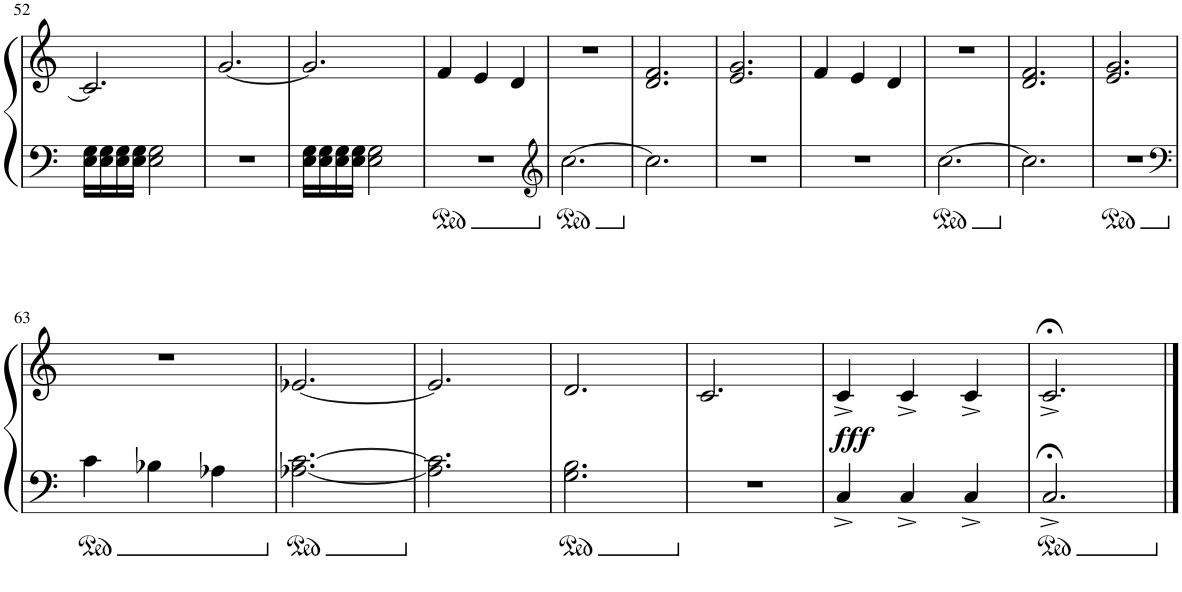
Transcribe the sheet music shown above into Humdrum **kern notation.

**kern	**kern	**dynam
*part1	*part1	*part1
*staff2	*staff1	*staff1/2
*I"Piano	*	*
*I'Pno.	*	*
!!LO:PB:g=z
*clefF4	*clefG2	*
*k[]	*k[]	*
*M3/4	*M3/4	*
=52	=52	=52
16E\ 16G\LL	2.c/]	.
16E\ 16G\	.	.
16E\ 16G\	.	.
16E\ 16G\JJ	.	.
2E\ 2G\	.	.
=53	=53	=53
2.r	[2.g/	.
=54	=54	=54
16E\ 16G\LL	2.g/]	.
16E\ 16G\	.	.
16E\ 16G\	.	.
16E\ 16G\JJ	.	.
2E\ 2G\	.	.
=55	=55	=55
2.r	4f/	.
.	4e/	.
.	4d/	.
=56	=56	=56
*clefG2	*	*
[2.cc\	2.r	.
=57	=57	=57
2.cc\]	2.d/ 2.f/	.
=58	=58	=58
2.r	2.e/ 2.g/	.
=59	=59	=59
2.r	4f/	.
.	4e/	.
.	4d/	.
=60	=60	=60
[2.cc\	2.r	.
=61	=61	=61
2.cc\]	2.d/ 2.f/	.
=62	=62	=62
2.r	2.e/ 2.g/	.
!!LO:LB:g=z
=63	=63	=63
*clefF4	*	*
4c\	2.r	.
4B-X\	.	.
4A-X\	.	.
=64	=64	=64
[2.A-X\ [2.c\	[2.e-X/	.
=65	=65	=65
2.A-\] 2.c\]	2.e-/]	.
=66	=66	=66
2.G\ 2.B\	2.d/	.
=67	=67	=67
2.r	2.c/	.
=68	=68	=68
!	!	!LO:DY:a=2
4C^/	4c^/	fff
4C^/	4c^/	.
4C^/	4c^/	.
=69	=69	=69
2.C;<^/	2.c;<^/	.
==	==	==
*-	*-	*-
